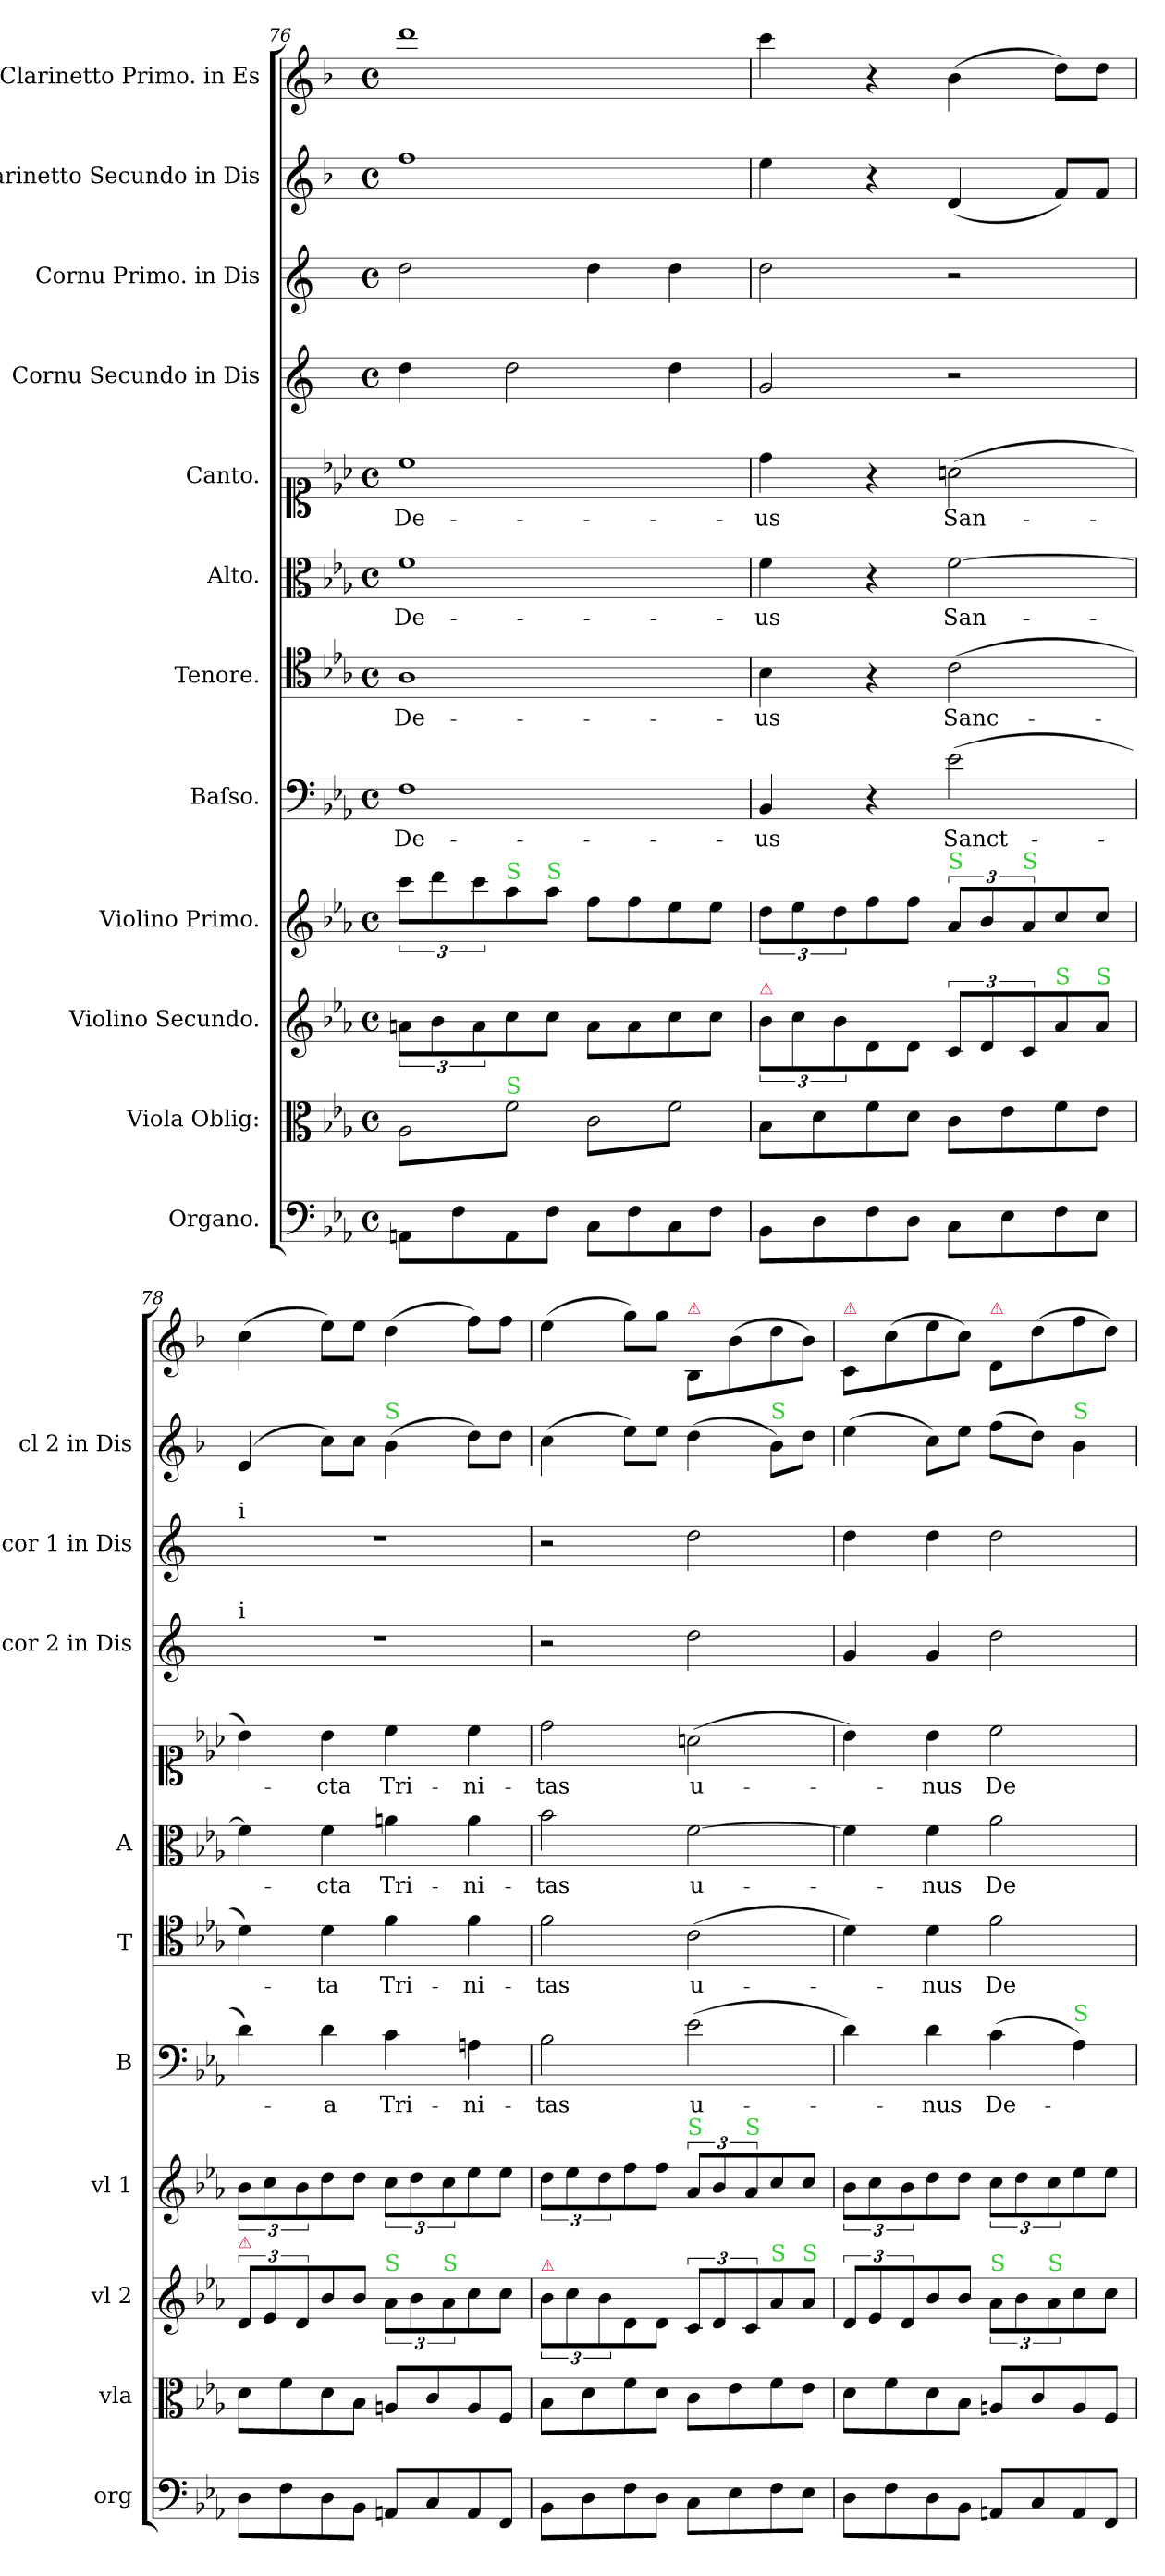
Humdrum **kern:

**kern	**kern	**kern	**kern	**kern	**text	**kern	**text	**kern	**text	**kern	**text	**kern	**kern	**kern	**kern
*part12	*part11	*part10	*part9	*part8	*part8	*part7	*part7	*part6	*part6	*part5	*part5	*part4	*part3	*part2	*part1
*staff12	*staff11	*staff10	*staff9	*staff8	*staff8	*staff7	*staff7	*staff6	*staff6	*staff5	*staff5	*staff4	*staff3	*staff2	*staff1
*I"Organo.	*I"Viola Oblig:	*I"Violino Secundo.	*I"Violino Primo.	*I"Baſso.	*	*I"Tenore.	*	*I"Alto.	*	*I"Canto.	*	*I"Cornu Secundo in Dis	*I"Cornu Primo. in Dis	*I"Clarinetto Secundo in Dis	*I"Clarinetto Primo. in Es
*I'org	*I'vla	*I'vl 2	*I'vl 1	*I'B	*	*I'T	*	*I'A	*	*	*	*I'cor 2 in Dis	*I'cor 1 in Dis	*I'cl 2 in Dis	*
*clefF4	*clefC3	*clefG2	*clefG2	*clefF4	*	*clefC4	*	*clefC3	*	*clefC1	*	*clefG2	*clefG2	*clefG2	*clefG2
*	*	*	*	*	*	*	*	*	*	*	*	*ITrd5c9	*ITrd5c9	*ITrd1c2	*ITrd1c2
*k[b-e-a-]	*k[b-e-a-]	*k[b-e-a-]	*k[b-e-a-]	*k[b-e-a-]	*	*k[b-e-a-]	*	*k[b-e-a-]	*	*k[b-e-a-]	*	*k[b-e-a-]	*k[b-e-a-]	*k[b-e-a-]	*k[b-e-a-]
*E-:	*E-:	*E-:	*E-:	*E-:	*	*E-:	*	*E-:	*	*E-:	*	*E-:	*E-:	*E-:	*E-:
*M4/4	*M4/4	*M4/4	*M4/4	*M4/4	*	*M4/4	*	*M4/4	*	*M4/4	*	*M4/4	*M4/4	*M4/4	*M4/4
*met(c)	*met(c)	*met(c)	*met(c)	*met(c)	*	*met(c)	*	*met(c)	*	*met(c)	*	*met(c)	*met(c)	*met(c)	*met(c)
=76	=76	=76	=76	=76	=76	=76	=76	=76	=76	=76	=76	=76	=76	=76	=76
!	!LO:TX:a:color=limegreen:t=S	!	!	!	!	!	!	!	!	!	!	!	!	!	!
*	*tremolo	*	*	*	*	*	*	*	*	*	*	*	*	*	*
8AAn\L	8A-\L	12an\L	12ccc\L	1F	De-	1A-	De-	1f	De-	1cc	De-	4f\	2f\	1ee-	1ccc
.	.	12b-\	12ddd\	.	.	.	.	.	.	.	.	.	.	.	.
8F\	8f\	.	.	.	.	.	.	.	.	.	.	.	.	.	.
.	.	12a\	12ccc\	.	.	.	.	.	.	.	.	.	.	.	.
!	!	!	!LO:TX:a:color=limegreen:t=S	!	!	!	!	!	!	!	!	!	!	!	!
!	!LO:TX:a:color=limegreen:t=S	!	!	!	!	!	!	!	!	!	!	!	!	!	!
8AA\	8A-\	8cc\	8aa-\	.	.	.	.	.	.	.	.	2f\	.	.	.
!	!	!	!LO:TX:a:color=limegreen:t=S	!	!	!	!	!	!	!	!	!	!	!	!
8F\J	8f\J	8cc\J	8aa-\J	.	.	.	.	.	.	.	.	.	.	.	.
8C\L	8c\L	8a\L	8ff\L	.	.	.	.	.	.	.	.	.	4f\	.	.
8F\	8f\	8a\	8ff\	.	.	.	.	.	.	.	.	.	.	.	.
8C\	8c\	8cc\	8ee-\	.	.	.	.	.	.	.	.	4f\	4f\	.	.
8F\J	8f\J	8cc\J	8ee-\J	.	.	.	.	.	.	.	.	.	.	.	.
*	*Xtremolo	*	*	*	*	*	*	*	*	*	*	*	*	*	*
=77	=77	=77	=77	=77	=77	=77	=77	=77	=77	=77	=77	=77	=77	=77	=77
!	!	!LO:TX:a:color=crimson:t=⚠	!	!	!	!	!	!	!	!	!	!	!	!	!
8BB-\L	8B-\L	12b-\L	12dd\L	4BB-/	-us	4B-\	-us	4f\	-us	4dd\	-us	2B-/	2f\	4dd\	4bb-\
.	.	12cc\	12ee-\	.	.	.	.	.	.	.	.	.	.	.	.
8D\	8d\	.	.	.	.	.	.	.	.	.	.	.	.	.	.
.	.	12b-\	12dd\	.	.	.	.	.	.	.	.	.	.	.	.
8F\	8f\	8d/	8ff\	4r	.	4r	.	4r	.	4r	.	.	.	4r	4r
8D\J	8d\J	8d/J	8ff\J	.	.	.	.	.	.	.	.	.	.	.	.
!	!	!	!LO:TX:a:color=limegreen:t=S	!	!	!	!	!	!	!	!	!	!	!	!
8C\L	8c\L	12c/L	12a-/L	(2e-\	Sanct-	(2c\	Sanc-	[2f\	San-	(2an\	San-	2r	2r	(4c/	(4a-\
.	.	12d/	12b-/	.	.	.	.	.	.	.	.	.	.	.	.
8E-\	8e-\	.	.	.	.	.	.	.	.	.	.	.	.	.	.
!	!	!	!LO:TX:a:color=limegreen:t=S	!	!	!	!	!	!	!	!	!	!	!	!
.	.	12c/	12a-/	.	.	.	.	.	.	.	.	.	.	.	.
!	!	!LO:TX:a:color=limegreen:t=S	!	!	!	!	!	!	!	!	!	!	!	!	!
8F\	8f\	8a-/	8cc/	.	.	.	.	.	.	.	.	.	.	8e-/L)	8cc\L)
!	!	!LO:TX:a:color=limegreen:t=S	!	!	!	!	!	!	!	!	!	!	!	!	!
8E-\J	8e-\J	8a-/J	8cc/J	.	.	.	.	.	.	.	.	.	.	8e-/J	8cc\J
=78	=78	=78	=78	=78	=78	=78	=78	=78	=78	=78	=78	=78	=78	=78	=78
!	!	!	!	!	!	!	!	!	!	!	!	!	!LO:TX:a:t=i	!	!
!	!	!	!	!	!	!	!	!	!	!	!	!LO:TX:a:t=i	!	!	!
!	!	!LO:TX:a:color=crimson:t=⚠	!	!	!	!	!	!	!	!	!	!	!	!	!
8D\L	8d\L	12d/L	12b-\L	4d\)	.	4d\)	.	4f!\]	.	4b-\)	.	1r	1r	(4d/	(4b-\
.	.	12e-/	12cc\	.	.	.	.	.	.	.	.	.	.	.	.
8F\	8f\	.	.	.	.	.	.	.	.	.	.	.	.	.	.
.	.	12d/	12b-\	.	.	.	.	.	.	.	.	.	.	.	.
8D\	8d\	8b-\	8dd\	4d\	-a	4d\	-ta	4f\	-cta	4b-\	-cta	.	.	8b-\L)	8dd\L)
8BB-\J	8B-\J	8b-\J	8dd\J	.	.	.	.	.	.	.	.	.	.	8b-\J	8dd\J
!	!	!	!	!	!	!	!	!	!	!	!	!	!	!LO:TX:a:color=limegreen:t=S	!
!	!	!LO:TX:a:color=limegreen:t=S	!	!	!	!	!	!	!	!	!	!	!	!	!
8AAn/L	8An/L	12a-\L	12cc\L	4c\	Tri-	4f\	Tri-	4an\	Tri-	4cc\	Tri-	.	.	(4a-\	(4cc\
.	.	12b-\	12dd\	.	.	.	.	.	.	.	.	.	.	.	.
8C/	8c/	.	.	.	.	.	.	.	.	.	.	.	.	.	.
!	!	!LO:TX:a:color=limegreen:t=S	!	!	!	!	!	!	!	!	!	!	!	!	!
.	.	12a-\	12cc\	.	.	.	.	.	.	.	.	.	.	.	.
8AA/	8A/	8cc\	8ee-\	4An\	-ni-	4f\	-ni-	4a\	-ni-	4cc\	-ni-	.	.	8cc\L)	8ee-\L)
8FF/J	8F/J	8cc\J	8ee-\J	.	.	.	.	.	.	.	.	.	.	8cc\J	8ee-\J
=79	=79	=79	=79	=79	=79	=79	=79	=79	=79	=79	=79	=79	=79	=79	=79
!	!	!LO:TX:a:color=crimson:t=⚠	!	!	!	!	!	!	!	!	!	!	!	!	!
8BB-\L	8B-\L	12b-\L	12dd\L	2B-\	-tas	2f\	-tas	2b-\	-tas	2dd\	-tas	2r	2r	(4b-\	(4dd\
.	.	12cc\	12ee-\	.	.	.	.	.	.	.	.	.	.	.	.
8D\	8d\	.	.	.	.	.	.	.	.	.	.	.	.	.	.
.	.	12b-\	12dd\	.	.	.	.	.	.	.	.	.	.	.	.
8F\	8f\	8d/	8ff\	.	.	.	.	.	.	.	.	.	.	8dd\L)	8ff\L)
8D\J	8d\J	8d/J	8ff\J	.	.	.	.	.	.	.	.	.	.	8dd\J	8ff\J
!	!	!	!	!	!	!	!	!	!	!	!	!	!	!	!LO:TX:a:color=crimson:t=⚠
!	!	!	!LO:TX:a:color=limegreen:t=S	!	!	!	!	!	!	!	!	!	!	!	!
8C\L	8c\L	12c/L	12a-/L	(2e-\	u-	(2c\	u-	[2f\	u-	(2an\	u-	2f\	2f\	(4cc\	8A-/L
.	.	12d/	12b-/	.	.	.	.	.	.	.	.	.	.	.	.
8E-\	8e-\	.	.	.	.	.	.	.	.	.	.	.	.	.	(8a-\
!	!	!	!LO:TX:a:color=limegreen:t=S	!	!	!	!	!	!	!	!	!	!	!	!
.	.	12c/	12a-/	.	.	.	.	.	.	.	.	.	.	.	.
!	!	!	!	!	!	!	!	!	!	!	!	!	!	!LO:TX:a:color=limegreen:t=S	!
!	!	!LO:TX:a:color=limegreen:t=S	!	!	!	!	!	!	!	!	!	!	!	!	!
8F\	8f\	8a-/	8cc/	.	.	.	.	.	.	.	.	.	.	8a-\L)	8cc\
!	!	!LO:TX:a:color=limegreen:t=S	!	!	!	!	!	!	!	!	!	!	!	!	!
8E-\J	8e-\J	8a-/J	8cc/J	.	.	.	.	.	.	.	.	.	.	8cc\J	8a-\J)
=80	=80	=80	=80	=80	=80	=80	=80	=80	=80	=80	=80	=80	=80	=80	=80
!	!	!	!	!	!	!	!	!	!	!	!	!	!	!	!LO:TX:a:color=crimson:t=⚠
8D\L	8d\L	12d/L	12b-\L	4d\)	.	4d\)	.	4f!\]	.	4b-\)	.	4B-/	4f\	(4dd\	8B-/L
.	.	12e-/	12cc\	.	.	.	.	.	.	.	.	.	.	.	.
8F\	8f\	.	.	.	.	.	.	.	.	.	.	.	.	.	(8b-\
.	.	12d/	12b-\	.	.	.	.	.	.	.	.	.	.	.	.
8D\	8d\	8b-/	8dd\	4d\	-nus	4d\	-nus	4f\	-nus	4b-\	-nus	4B-/	4f\	8b-\L)	8dd\
8BB-\J	8B-\J	8b-/J	8dd\J	.	.	.	.	.	.	.	.	.	.	8dd\J	8b-\J)
!	!	!	!	!	!	!	!	!	!	!	!	!	!	!	!LO:TX:a:color=crimson:t=⚠
!	!	!LO:TX:a:color=limegreen:t=S	!	!	!	!	!	!	!	!	!	!	!	!	!
8AAn/L	8An/L	12a-\L	12cc\L	(4c\	De-	2f\	De-	2a-\	De-	2cc\	De-	2f\	2f\	(8ee-\L	8c/L
.	.	12b-\	12dd\	.	.	.	.	.	.	.	.	.	.	.	.
8C/	8c/	.	.	.	.	.	.	.	.	.	.	.	.	8cc\J)	(8cc\
!	!	!LO:TX:a:color=limegreen:t=S	!	!	!	!	!	!	!	!	!	!	!	!	!
.	.	12a-\	12cc\	.	.	.	.	.	.	.	.	.	.	.	.
!	!	!	!	!	!	!	!	!	!	!	!	!	!	!LO:TX:a:color=limegreen:t=S	!
!	!	!	!	!LO:TX:a:color=limegreen:t=S	!	!	!	!	!	!	!	!	!	!	!
8AA/	8A/	8cc\	8ee-\	4A-\)	.	.	.	.	.	.	.	.	.	4a-\	8ee-\
8FF/J	8F/J	8cc\J	8ee-\J	.	.	.	.	.	.	.	.	.	.	.	8cc\J)
=	=	=	=	=	=	=	=	=	=	=	=	=	=	=	=
*-	*-	*-	*-	*-	*-	*-	*-	*-	*-	*-	*-	*-	*-	*-	*-
